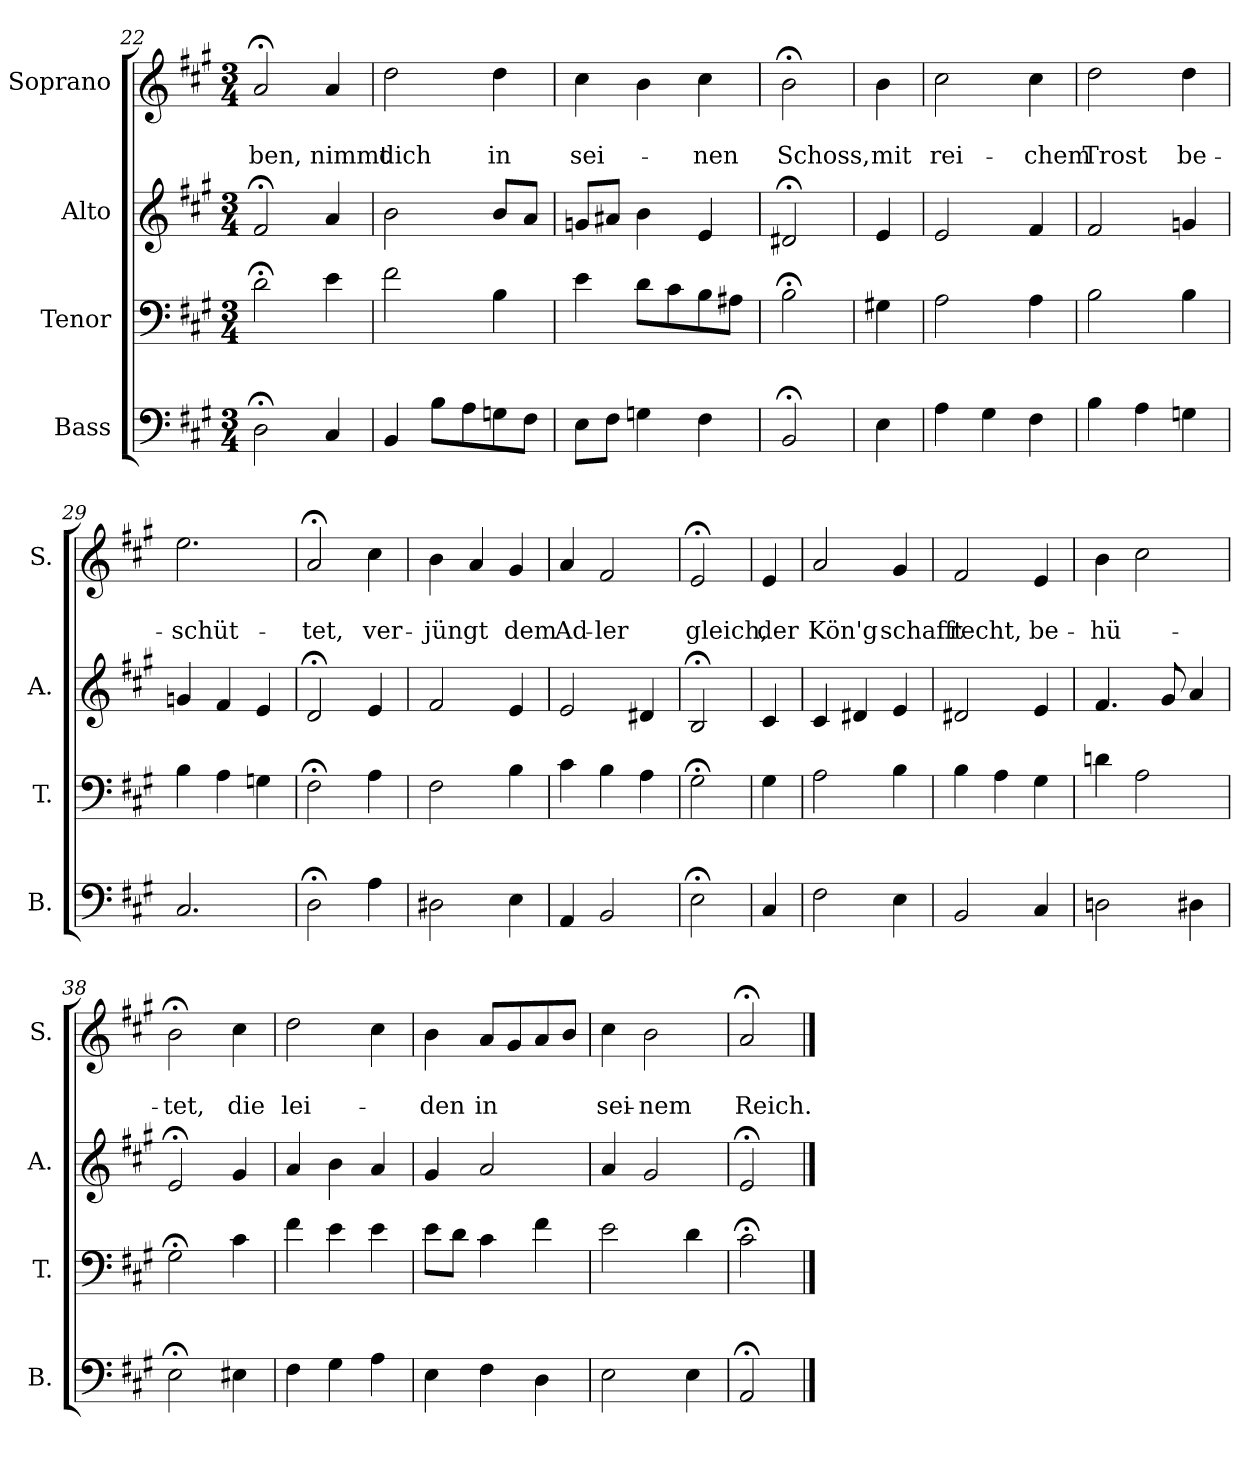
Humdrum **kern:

**kern	**kern	**kern	**kern	**text	**text
*part4	*part3	*part2	*part1	*part1	*part1
*staff4	*staff3	*staff2	*staff1	*staff1	*staff1
*I"Bass	*I"Tenor	*I"Alto	*I"Soprano	*	*
*I'B.	*I'T.	*I'A.	*I'S.	*	*
*clefF4	*clefF4	*clefG2	*clefG2	*	*
*k[f#c#g#]	*k[f#c#g#]	*k[f#c#g#]	*k[f#c#g#]	*	*
*A:	*A:	*A:	*A:	*	*
*M3/4	*M3/4	*M3/4	*M3/4	*	*
=22	=22	=22	=22	=22	=22
!	!	!	!	!	!LO:LY:b
2D;<\	2d;<\	2f#;</	2a;</	.	-ben,
!	!	!	!	!	!LO:LY:b
4C#/	4e\	4a/	4a/	.	nimmt
=23	=23	=23	=23	=23	=23
!	!	!	!	!	!LO:LY:b
4BB/	2f#\	2b\	2dd\	.	dich
8B\L	.	.	.	.	.
8A\	.	.	.	.	.
!	!	!	!	!	!LO:LY:b
8Gn\	4B\	8b/L	4dd\	.	in
8F#\J	.	8a/J	.	.	.
=24	=24	=24	=24	=24	=24
!	!	!	!	!	!LO:LY:b
8E\L	4e\	8gn/L	4cc#\	.	sei-
8F#\J	.	8a#X/J	.	.	.
4Gn\	8d\L	4b\	4b\	.	.
.	8c#\	.	.	.	.
!	!	!	!	!	!LO:LY:b
4F#\	8B\	4e/	4cc#\	.	-nen
.	8A#X\J	.	.	.	.
=25	=25	=25	=25	=25	=25
!	!	!	!	!	!LO:LY:b
2BB;</	2B;<\	2d#X;</	2b;<\	.	Schoss,
!!LO:LB:g=z
=26	=26	=26	=26	=26	=26
!	!	!	!	!	!LO:LY:b
4E\	4G#X\	4e/	4b\	.	mit
=27	=27	=27	=27	=27	=27
!	!	!	!	!	!LO:LY:b
4A\	2A\	2e/	2cc#\	.	rei-
4G#\	.	.	.	.	.
!	!	!	!	!	!LO:LY:b
4F#\	4A\	4f#/	4cc#\	.	-chem
=28	=28	=28	=28	=28	=28
!	!	!	!	!	!LO:LY:b
4B\	2B\	2f#/	2dd\	.	Trost
4A\	.	.	.	.	.
!	!	!	!	!	!LO:LY:b
4Gn\	4B\	4gn/	4dd\	.	be-
=29	=29	=29	=29	=29	=29
!	!	!	!	!	!LO:LY:b
2.C#/	4B\	4gn/	2.ee\	.	-schüt-
.	4A\	4f#/	.	.	.
.	4Gn\	4e/	.	.	.
=30	=30	=30	=30	=30	=30
!	!	!	!	!	!LO:LY:b
2D;<\	2F#;<\	2d;</	2a;</	.	-tet,
!	!	!	!	!	!LO:LY:b
4A\	4A\	4e/	4cc#\	.	ver-
=31	=31	=31	=31	=31	=31
!	!	!	!	!	!LO:LY:b
2D#X\	2F#\	2f#/	4b\	.	-jüngt
.	.	.	4a/	.	.
!	!	!	!	!	!LO:LY:b
4E\	4B\	4e/	4g#/	.	dem
=32	=32	=32	=32	=32	=32
!	!	!	!	!	!LO:LY:b
4AA/	4c#\	2e/	4a/	.	Ad-
!	!	!	!	!	!LO:LY:b
2BB/	4B\	.	2f#/	.	-ler
.	4A\	4d#X/	.	.	.
=33	=33	=33	=33	=33	=33
!	!	!	!	!	!LO:LY:b
2E;<\	2G#;<\	2B;</	2e;</	.	gleich,
!!LO:PB:g=z
=34	=34	=34	=34	=34	=34
!	!	!	!	!	!LO:LY:b
4C#/	4G#\	4c#/	4e/	.	der
=35	=35	=35	=35	=35	=35
!	!	!	!	!	!LO:LY:b
2F#\	2A\	4c#/	2a/	.	Kön'g
.	.	4d#X/	.	.	.
!	!	!	!	!	!LO:LY:b
4E\	4B\	4e/	4g#/	.	schafft
=36	=36	=36	=36	=36	=36
!	!	!	!	!	!LO:LY:b
2BB/	4B\	2d#X/	2f#/	.	recht,
.	4A\	.	.	.	.
!	!	!	!	!	!LO:LY:b
4C#/	4G#\	4e/	4e/	.	be-
=37	=37	=37	=37	=37	=37
!	!	!	!	!	!LO:LY:b
2Dn\	4dn\	4.f#/	4b\	.	-hü-
.	2A\	.	2cc#\	.	.
.	.	8g#/	.	.	.
4D#X\	.	4a/	.	.	.
=38	=38	=38	=38	=38	=38
!	!	!	!	!	!LO:LY:b
2E;<\	2G#;<\	2e;</	2b;<\	.	-tet,
!	!	!	!	!	!LO:LY:b
4E#X\	4c#\	4g#/	4cc#\	.	die
=39	=39	=39	=39	=39	=39
!	!	!	!	!	!LO:LY:b
4F#\	4f#\	4a/	2dd\	.	lei-
4G#\	4e\	4b\	.	.	.
4A\	4e\	4a/	4cc#\	.	.
=40	=40	=40	=40	=40	=40
!	!	!	!	!	!LO:LY:b
4E\	8e\L	4g#/	4b\	.	-den
.	8d\J	.	.	.	.
!	!	!	!	!	!LO:LY:b
4F#\	4c#\	2a/	8a/L	.	in
.	.	.	8g#/	.	.
4D\	4f#\	.	8a/	.	.
.	.	.	8b/J	.	.
=41	=41	=41	=41	=41	=41
!	!	!	!	!	!LO:LY:b
2E\	2e\	4a/	4cc#\	.	sei-
!	!	!	!	!	!LO:LY:b
.	.	2g#/	2b\	.	-nem
4E\	4d\	.	.	.	.
=42	=42	=42	=42	=42	=42
!	!	!	!	!	!LO:LY:b
2AA;</	2c#;<\	2e;</	2a;</	.	Reich.
==	==	==	==	==	==
*-	*-	*-	*-	*-	*-
